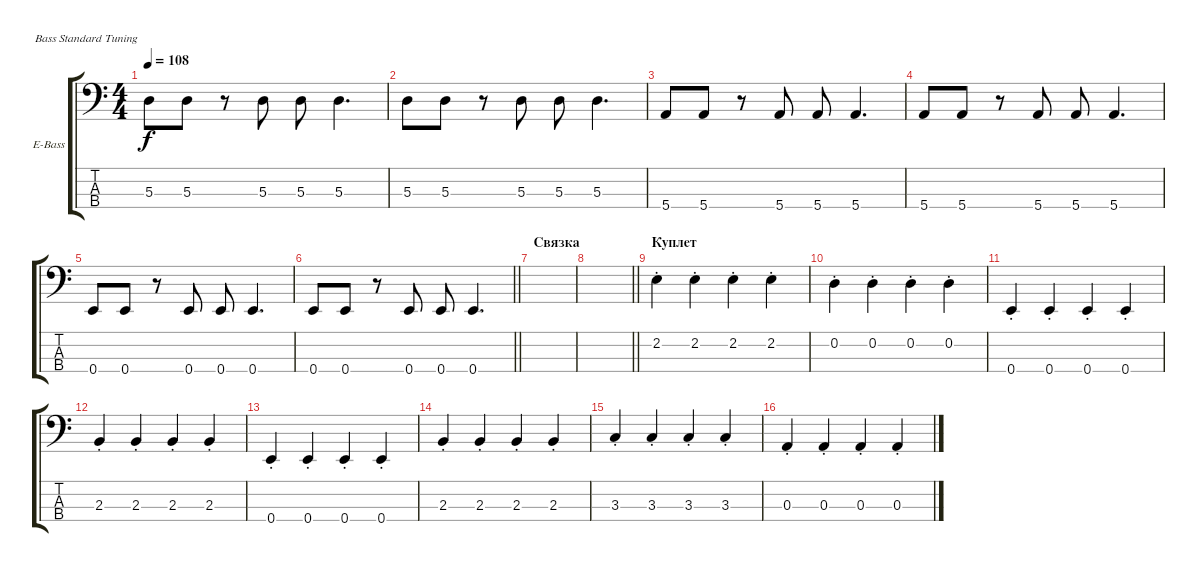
\bracketExtendMode groupsimilarinstruments
\firstSystemTrackNameOrientation horizontal
\otherSystemsTrackNameOrientation horizontal
\track ("А. Андреев" "E-Bass") {instrument electricbassfinger}
\staff {score tabs}
\tuning (G2 D2 A1 E1)
\ts (4 4)
\tempo 108
\clef f4
\scale
0.333333
\ks c
5.3.8{dy f} 5.3.8 r.8 5.3.8 5.3.8 5.3.4{d} |
\scale
0.333333 5.3.8 5.3.8 r.8 5.3.8 5.3.8 5.3.4{d} |
\scale
0.333333 5.4.8 5.4.8 r.8 5.4.8 5.4.8 5.4.4{d} |
\scale
0.333333 5.4.8 5.4.8 r.8 5.4.8 5.4.8 5.4.4{d} |
\scale
0.333333 0.4.8 0.4.8 r.8 0.4.8 0.4.8 0.4.4{d} |
\scale
0.333333
\barLineRight lightlight
0.4.8 0.4.8 r.8 0.4.8 0.4.8 0.4.4{d} |
\section ("" "Связка")
\scale
0.333333 |
\scale
0.333333
\barLineRight lightlight
|
\section ("" "Куплет")
\scale
0.333333 2.2{st}.4 2.2{st}.4 2.2{st}.4 2.2{st}.4 |
\scale
0.333333 0.2{st}.4 0.2{st}.4 0.2{st}.4 0.2{st}.4 |
\scale
0.333333 0.4{st}.4 0.4{st}.4 0.4{st}.4 0.4{st}.4 |
\scale
0.333333 2.3{st}.4 2.3{st}.4 2.3{st}.4 2.3{st}.4 |
\scale
0.333333 0.4{st}.4 0.4{st}.4 0.4{st}.4 0.4{st}.4 |
\scale
0.333333 2.3{st}.4 2.3{st}.4 2.3{st}.4 2.3{st}.4 |
\scale
0.333333 3.3{st}.4 3.3{st}.4 3.3{st}.4 3.3{st}.4 |
\scale
0.333333 0.3{st}.4 0.3{st}.4 0.3{st}.4 0.3{st}.4
